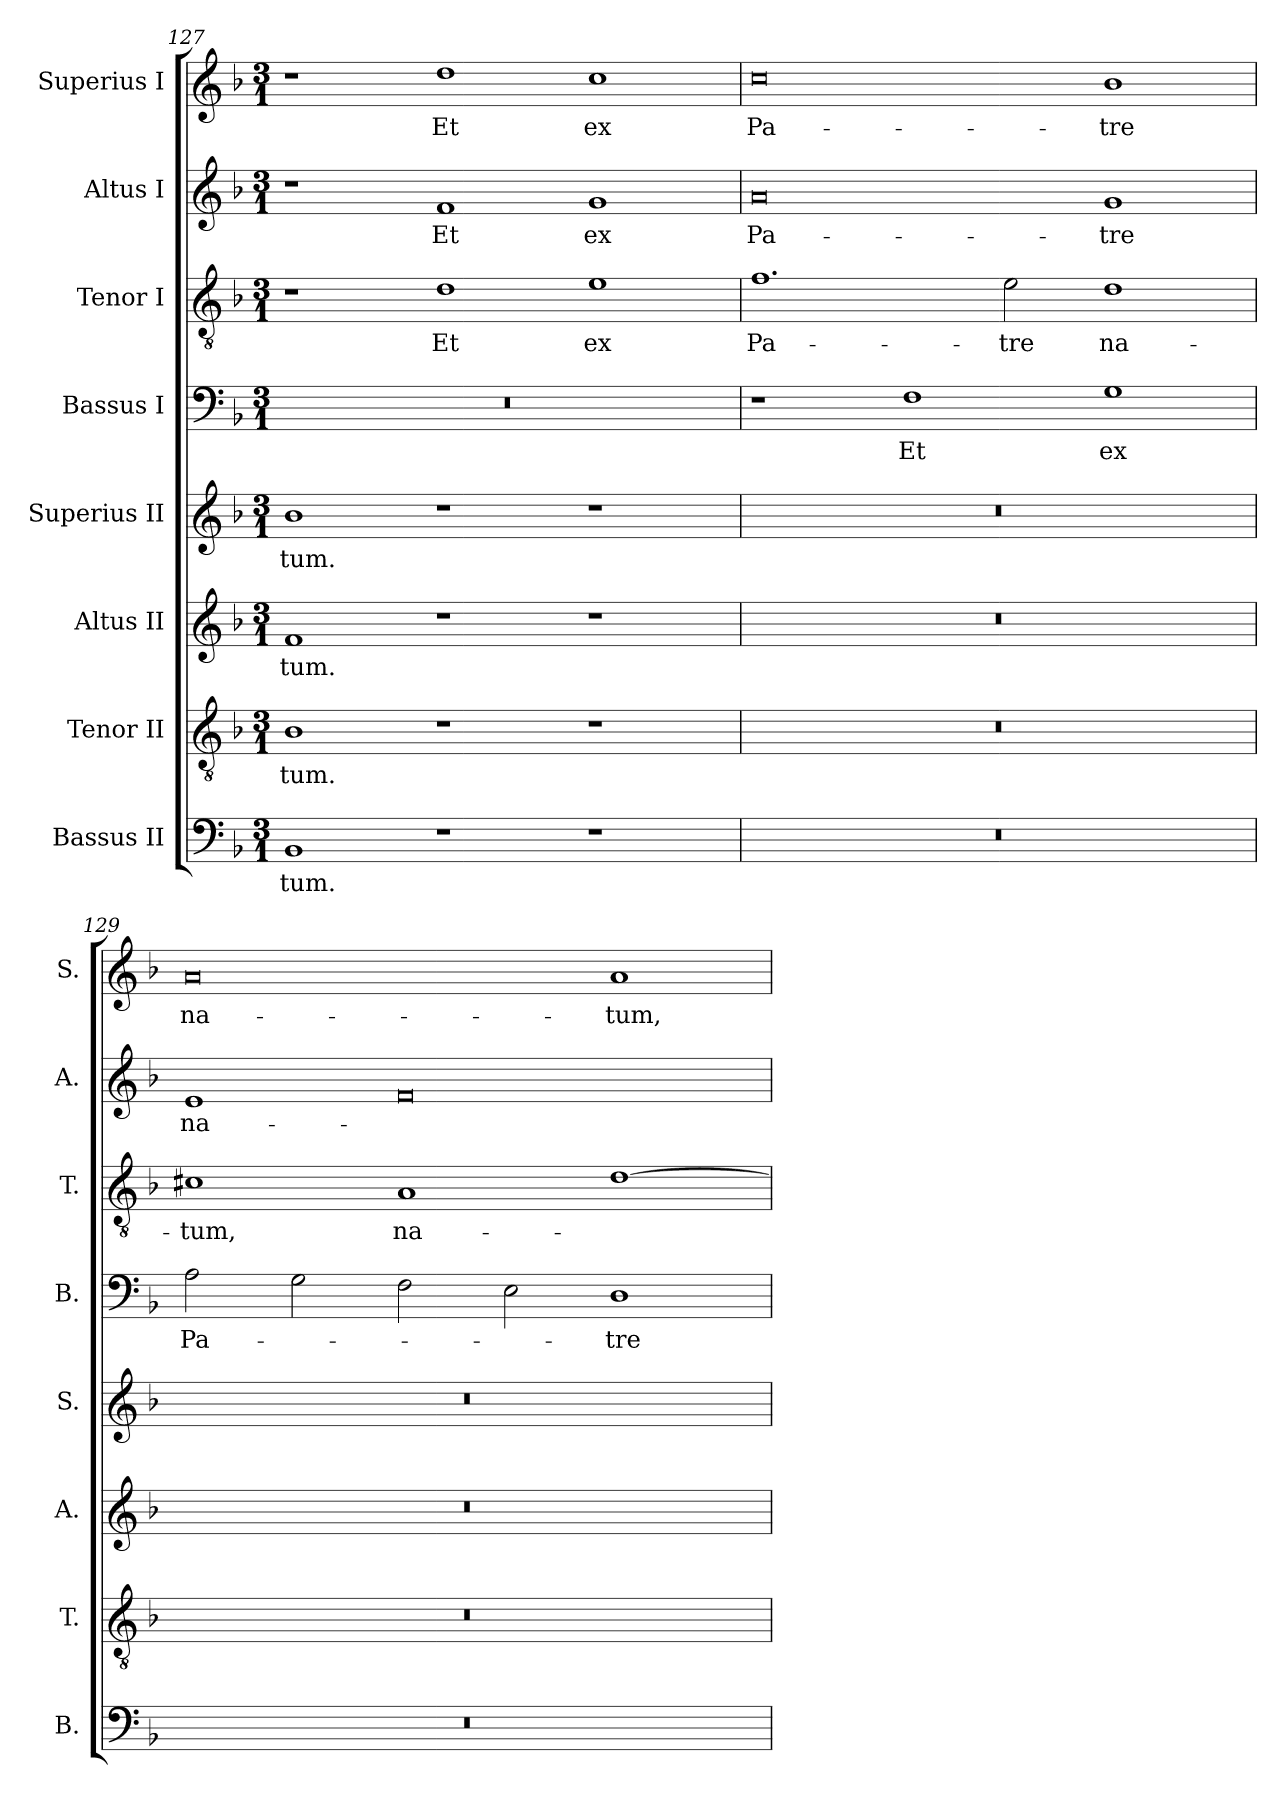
**kern	**text	**kern	**text	**kern	**text	**kern	**text	**kern	**text	**kern	**text	**kern	**text	**kern	**text
*part8	*part8	*part7	*part7	*part6	*part6	*part5	*part5	*part4	*part4	*part3	*part3	*part2	*part2	*part1	*part1
*staff8	*staff8	*staff7	*staff7	*staff6	*staff6	*staff5	*staff5	*staff4	*staff4	*staff3	*staff3	*staff2	*staff2	*staff1	*staff1
*I"Bassus II	*	*I"Tenor II	*	*I"Altus II	*	*I"Superius II	*	*I"Bassus I	*	*I"Tenor I	*	*I"Altus I	*	*I"Superius I	*
*I'B.	*	*I'T.	*	*I'A.	*	*I'S.	*	*I'B.	*	*I'T.	*	*I'A.	*	*I'S.	*
*clefF4	*	*clefGv2	*	*clefG2	*	*clefG2	*	*clefF4	*	*clefGv2	*	*clefG2	*	*clefG2	*
*	*	*ITrd7c12	*	*	*	*	*	*	*	*ITrd7c12	*	*	*	*	*
*k[b-]	*	*k[b-]	*	*k[b-]	*	*k[b-]	*	*k[b-]	*	*k[b-]	*	*k[b-]	*	*k[b-]	*
*d:	*	*d:	*	*d:	*	*d:	*	*d:	*	*d:	*	*d:	*	*d:	*
*M3/1	*	*M3/1	*	*M3/1	*	*M3/1	*	*M3/1	*	*M3/1	*	*M3/1	*	*M3/1	*
=127	=127	=127	=127	=127	=127	=127	=127	=127	=127	=127	=127	=127	=127	=127	=127
!	!LO:LY:b	!	!LO:LY:b	!	!LO:LY:b	!	!LO:LY:b	!LO:N:vis=1	!	!	!	!	!	!	!
1BB-	-tum.	1BB-	-tum.	1f	-tum.	1b-	-tum.	0.r	.	1r	.	1r	.	1r	.
!	!	!	!	!	!	!	!	!	!	!	!LO:LY:b	!	!LO:LY:b	!	!LO:LY:b
1r	.	1r	.	1r	.	1r	.	.	.	1D	Et	1f	Et	1dd	Et
!	!	!	!	!	!	!	!	!	!	!	!LO:LY:b	!	!LO:LY:b	!	!LO:LY:b
1r	.	1r	.	1r	.	1r	.	.	.	1E	ex	1g	ex	1cc	ex
=128	=128	=128	=128	=128	=128	=128	=128	=128	=128	=128	=128	=128	=128	=128	=128
!LO:N:vis=1	!	!LO:N:vis=1	!	!LO:N:vis=1	!	!LO:N:vis=1	!	!	!	!	!LO:LY:b	!	!LO:LY:b	!	!LO:LY:b
0.r	.	0.r	.	0.r	.	0.r	.	1r	.	1.F	Pa-	0a	Pa-	0cc	Pa-
!	!	!	!	!	!	!	!	!	!LO:LY:b	!	!	!	!	!	!
.	.	.	.	.	.	.	.	1F	Et	.	.	.	.	.	.
!	!	!	!	!	!	!	!	!	!	!	!LO:LY:b	!	!	!	!
.	.	.	.	.	.	.	.	.	.	2E\	-tre	.	.	.	.
!	!	!	!	!	!	!	!	!	!LO:LY:b	!	!LO:LY:b	!	!LO:LY:b	!	!LO:LY:b
.	.	.	.	.	.	.	.	1G	ex	1D	na-	1g	-tre	1b-	-tre
!!LO:LB:g=z
=129	=129	=129	=129	=129	=129	=129	=129	=129	=129	=129	=129	=129	=129	=129	=129
!LO:N:vis=1	!	!LO:N:vis=1	!	!LO:N:vis=1	!	!LO:N:vis=1	!	!	!LO:LY:b	!	!LO:LY:b	!	!LO:LY:b	!	!LO:LY:b
0.r	.	0.r	.	0.r	.	0.r	.	2A\	Pa-	1C#X	-tum,	1e	na-	0a	na-
.	.	.	.	.	.	.	.	2G\	.	.	.	.	.	.	.
!	!	!	!	!	!	!	!	!	!	!	!LO:LY:b	!	!	!	!
.	.	.	.	.	.	.	.	2F\	.	1AA	na-	0f	.	.	.
.	.	.	.	.	.	.	.	2E\	.	.	.	.	.	.	.
!	!	!	!	!	!	!	!	!	!LO:LY:b	!	!	!	!	!	!LO:LY:b
.	.	.	.	.	.	.	.	1D	-tre	[>1D	.	.	.	1a	-tum,
=	=	=	=	=	=	=	=	=	=	=	=	=	=	=	=
*-	*-	*-	*-	*-	*-	*-	*-	*-	*-	*-	*-	*-	*-	*-	*-
